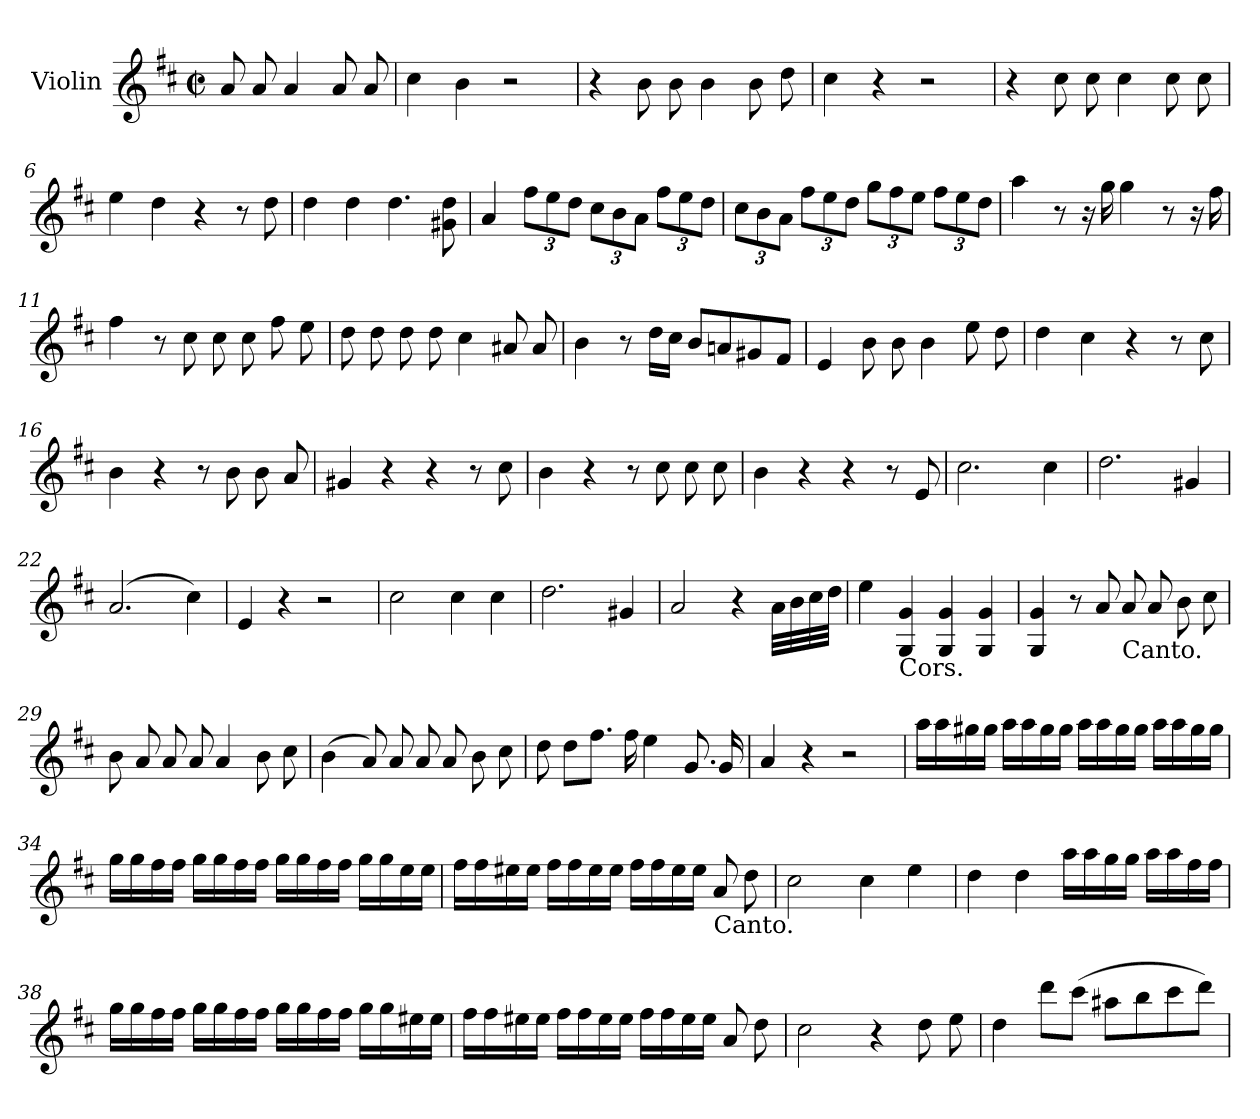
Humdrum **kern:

**kern	**dynam
*part1	*part1
*staff1	*staff1
*I"Violin	*
*I'Vln.	*
*clefG2	*
*k[f#c#]	*
*M2/2	*
*met(c|)	*
=1	=1
!	!LO:DY:a
8a/	Agitato
8a/	.
4a/	.
8a/	.
8a/	.
=2	=2
4cc#\	.
4b\	.
2r	.
=3	=3
4r	.
8b\	.
8b\	.
4b\	.
8b\	.
8dd\	.
=4	=4
4cc#\	.
4r	.
2r	.
=5	=5
4r	.
8cc#\	.
8cc#\	.
4cc#\	.
8cc#\	.
8cc#\	.
=6	=6
4ee\	.
4dd\	.
4r	.
8r	.
8dd\	.
!!LO:LB:g=z
=7	=7
4dd\	.
4dd\	.
4.dd\	.
8g#X\ 8dd\	.
=8	=8
4a/	.
*Xbrackettup	*
12ff#L	.
12ee	.
12ddJ	.
12cc#L	.
12b	.
12aJ	.
12ff#L	.
12ee	.
12ddJ	.
=9	=9
12cc#L	.
12b	.
12aJ	.
12ff#L	.
12ee	.
12ddJ	.
12ggL	.
12ff#	.
12eeJ	.
12ff#L	.
12ee	.
12ddJ	.
=10	=10
4aa\	.
8r	.
16r	.
16gg\	.
4gg\	.
8r	.
16r	.
16ff#\	.
!!LO:LB:g=z
=11	=11
4ff#\	.
8r	.
8cc#\	.
8cc#\	.
8cc#\	.
8ff#\	.
8ee\	.
=12	=12
8dd\	.
8dd\	.
8dd\	.
8dd\	.
4cc#\	.
8a#X/	.
8a#/	.
=13	=13
4b\	.
8r	.
16ddLL	.
16cc#JJ	.
8bL	.
8an	.
8g#X	.
8f#J	.
=14	=14
4e/	.
8b\	.
8b\	.
4b\	.
8ee\	.
8dd\	.
!!LO:LB:g=z
=15	=15
4dd\	.
4cc#\	.
4r	.
8r	.
8cc#\	.
=16	=16
4b\	.
4r	.
8r	.
8b\	.
8b\	.
8a/	.
=17	=17
4g#X/	.
4r	.
4r	.
8r	.
8cc#\	.
=18	=18
4b\	.
4r	.
8r	.
8cc#\	.
8cc#\	.
8cc#\	.
=19	=19
4b\	.
4r	.
4r	.
8r	.
8e/	.
=20	=20
2.cc#\	.
4cc#\	.
!!LO:LB:g=z
=21	=21
2.dd\	.
4g#X/	.
=22	=22
(>2.a/	.
4cc#\)	.
=23	=23
4e/	.
4r	.
2r	.
=24	=24
2cc#\	.
4cc#\	.
4cc#\	.
=25	=25
2.dd\	.
4g#X/	.
=26	=26
2a/	.
4r	.
32aLLL	.
32b	.
32cc#	.
32ddJJJ	.
!!LO:LB:g=z
=27	=27
4ee\	.
!LO:TX:b:t=Cors.	!
4G/ 4g/	.
4G/ 4g/	.
4G/ 4g/	.
=28	=28
4G/ 4g/	.
8r	.
8a/	.
!LO:TX:b:t=Canto.	!
8a/	.
8a/	.
8b\	.
8cc#\	.
=29	=29
8b\	.
8a/	.
8a/	.
8a/	.
4a/	.
8b\	.
8cc#\	.
=30	=30
(>4b\	.
8a/)	.
8a/	.
8a/	.
8a/	.
8b\	.
8cc#\	.
!!LO:LB:g=z
=31	=31
8dd\	.
8ddL	.
8.ff#J	.
16ff#\	.
4ee\	.
8.g/	.
16g/	.
=32	=32
4a/	.
4r	.
2r	.
=33	=33
16aaLL	.
16aa	.
16gg#X	.
16gg#JJ	.
16aaLL	.
16aa	.
16gg#	.
16gg#JJ	.
16aaLL	.
16aa	.
16gg#	.
16gg#JJ	.
16aaLL	.
16aa	.
16gg#	.
16gg#JJ	.
!!LO:LB:g=z
=34	=34
16ggLL	.
16gg	.
16ff#	.
16ff#JJ	.
16ggLL	.
16gg	.
16ff#	.
16ff#JJ	.
16ggLL	.
16gg	.
16ff#	.
16ff#JJ	.
16ggLL	.
16gg	.
16ee	.
16eeJJ	.
=35	=35
16ff#LL	.
16ff#	.
16ee#X	.
16ee#JJ	.
16ff#LL	.
16ff#	.
16ee#	.
16ee#JJ	.
16ff#LL	.
16ff#	.
16ee#	.
16ee#JJ	.
!LO:TX:b:t=Canto.	!
8a/	.
8dd\	.
=36	=36
2cc#\	.
4cc#\	.
4ee\	.
!!LO:LB:g=z
=37	=37
4dd\	.
4dd\	.
16aaLL	.
16aa	.
16gg	.
16ggJJ	.
16aaLL	.
16aa	.
16ff#	.
16ff#JJ	.
=38	=38
16ggLL	.
16gg	.
16ff#	.
16ff#JJ	.
16ggLL	.
16gg	.
16ff#	.
16ff#JJ	.
16ggLL	.
16gg	.
16ff#	.
16ff#JJ	.
16ggLL	.
16gg	.
16ee#X	.
16ee#JJ	.
=39	=39
16ff#LL	.
16ff#	.
16ee#X	.
16ee#JJ	.
16ff#LL	.
16ff#	.
16ee#	.
16ee#JJ	.
16ff#LL	.
16ff#	.
16ee#	.
16ee#JJ	.
8a/	.
8dd\	.
!!LO:LB:g=z
=40	=40
2cc#\	.
4r	.
8dd\	.
8ee\	.
=41	=41
4dd\	.
8dddL	.
(>8ccc#J	.
8aa#XL	.
8bb	.
8ccc#	.
8dddJ)	.
=	=
*-	*-
